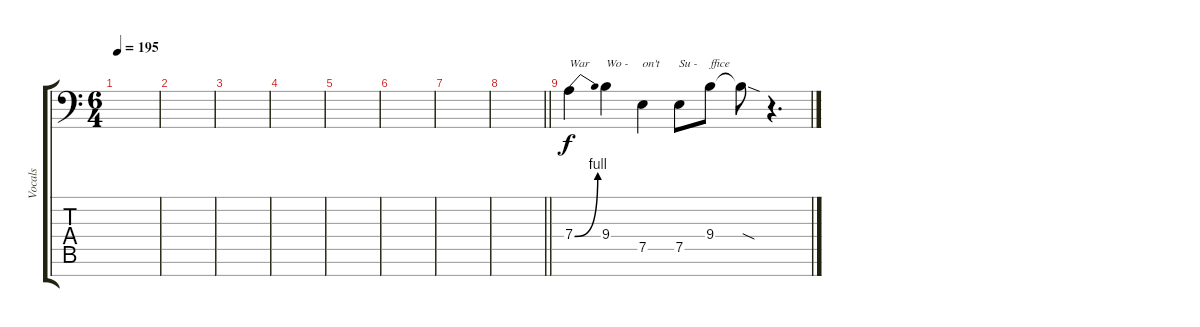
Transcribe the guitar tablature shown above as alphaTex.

\track ("Vocals" "Vocals") {instrument bassoon}
\staff {score tabs}
\tuning (D4 A3 E3 D3 A2 E2 A1) {hide}
\ts (6 4)
\tempo 195
\clef f4
\ks c
|
|
|
|
|
|
|
\barLineRight lightlight
|
\section ("" "")
7.4{be (bend 0 0 60 4)}.4{txt "War"} 9.4.4{txt "Wo - "} 7.5.4{txt "on't"} 7.5.8{txt "Su - "} 9.4.8{txt "ffice"} 9.4{sod t}.8 r.4{d}
